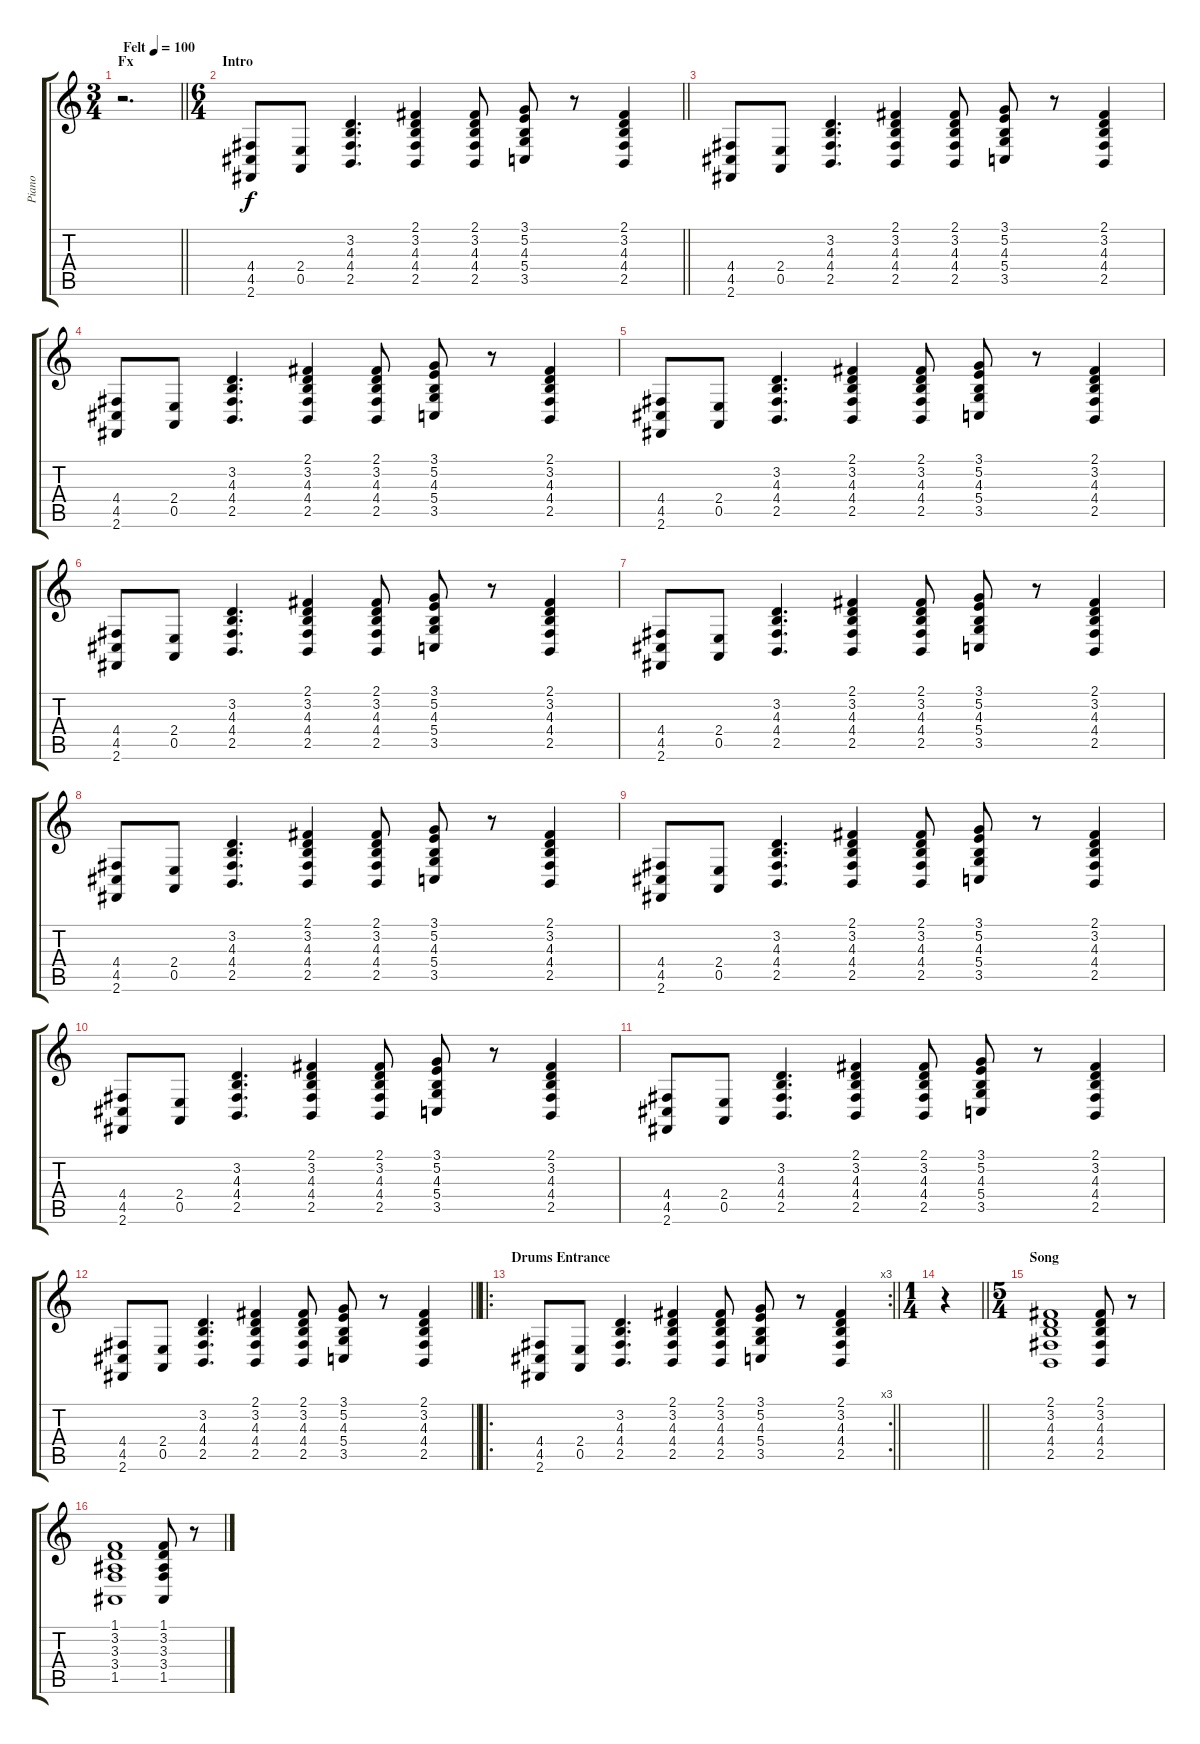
\track ("Piano" "Piano") {instrument electricgrandpiano bank 255}
\staff {score tabs}
\tuning (E4 B3 G3 D3 A2 E2) {hide}
\ts (3 4)
\section ("" "Fx")
\tempo (100 "Felt")
\clef g2
\barLineRight lightlight
\ks c
r.2{d dy f instrument electricgrandpiano} |
\ts (6 4)
\section ("" "Intro")
\barLineRight lightlight
(4.4 4.5 2.6).8 (2.4 0.5).8 (3.2 4.3 4.4 2.5).4{d} (2.1 3.2 4.3 4.4 2.5).4 (2.1 3.2 4.3 4.4 2.5).8 (3.1 5.2 4.3 5.4 3.5).8 r.8 (2.1 3.2 4.3 4.4 2.5).4 |
\section ("" "")
(4.4 4.5 2.6).8 (2.4 0.5).8 (3.2 4.3 4.4 2.5).4{d} (2.1 3.2 4.3 4.4 2.5).4 (2.1 3.2 4.3 4.4 2.5).8 (3.1 5.2 4.3 5.4 3.5).8 r.8 (2.1 3.2 4.3 4.4 2.5).4 |
(4.4 4.5 2.6).8 (2.4 0.5).8 (3.2 4.3 4.4 2.5).4{d} (2.1 3.2 4.3 4.4 2.5).4 (2.1 3.2 4.3 4.4 2.5).8 (3.1 5.2 4.3 5.4 3.5).8 r.8 (2.1 3.2 4.3 4.4 2.5).4 |
(4.4 4.5 2.6).8 (2.4 0.5).8 (3.2 4.3 4.4 2.5).4{d} (2.1 3.2 4.3 4.4 2.5).4 (2.1 3.2 4.3 4.4 2.5).8 (3.1 5.2 4.3 5.4 3.5).8 r.8 (2.1 3.2 4.3 4.4 2.5).4 |
(4.4 4.5 2.6).8 (2.4 0.5).8 (3.2 4.3 4.4 2.5).4{d} (2.1 3.2 4.3 4.4 2.5).4 (2.1 3.2 4.3 4.4 2.5).8 (3.1 5.2 4.3 5.4 3.5).8 r.8 (2.1 3.2 4.3 4.4 2.5).4 |
(4.4 4.5 2.6).8 (2.4 0.5).8 (3.2 4.3 4.4 2.5).4{d} (2.1 3.2 4.3 4.4 2.5).4 (2.1 3.2 4.3 4.4 2.5).8 (3.1 5.2 4.3 5.4 3.5).8 r.8 (2.1 3.2 4.3 4.4 2.5).4 |
(4.4 4.5 2.6).8 (2.4 0.5).8 (3.2 4.3 4.4 2.5).4{d} (2.1 3.2 4.3 4.4 2.5).4 (2.1 3.2 4.3 4.4 2.5).8 (3.1 5.2 4.3 5.4 3.5).8 r.8 (2.1 3.2 4.3 4.4 2.5).4 |
(4.4 4.5 2.6).8 (2.4 0.5).8 (3.2 4.3 4.4 2.5).4{d} (2.1 3.2 4.3 4.4 2.5).4 (2.1 3.2 4.3 4.4 2.5).8 (3.1 5.2 4.3 5.4 3.5).8 r.8 (2.1 3.2 4.3 4.4 2.5).4 |
(4.4 4.5 2.6).8 (2.4 0.5).8 (3.2 4.3 4.4 2.5).4{d} (2.1 3.2 4.3 4.4 2.5).4 (2.1 3.2 4.3 4.4 2.5).8 (3.1 5.2 4.3 5.4 3.5).8 r.8 (2.1 3.2 4.3 4.4 2.5).4 |
(4.4 4.5 2.6).8 (2.4 0.5).8 (3.2 4.3 4.4 2.5).4{d} (2.1 3.2 4.3 4.4 2.5).4 (2.1 3.2 4.3 4.4 2.5).8 (3.1 5.2 4.3 5.4 3.5).8 r.8 (2.1 3.2 4.3 4.4 2.5).4 |
\barLineRight lightlight
(4.4 4.5 2.6).8 (2.4 0.5).8 (3.2 4.3 4.4 2.5).4{d} (2.1 3.2 4.3 4.4 2.5).4 (2.1 3.2 4.3 4.4 2.5).8 (3.1 5.2 4.3 5.4 3.5).8 r.8 (2.1 3.2 4.3 4.4 2.5).4 |
\ro
\rc 3
\section ("" "Drums Entrance")
\barLineRight lightlight
(4.4 4.5 2.6).8 (2.4 0.5).8 (3.2 4.3 4.4 2.5).4{d} (2.1 3.2 4.3 4.4 2.5).4 (2.1 3.2 4.3 4.4 2.5).8 (3.1 5.2 4.3 5.4 3.5).8 r.8 (2.1 3.2 4.3 4.4 2.5).4 |
\ts (1 4)
\barLineRight lightlight
r.4 |
\ts (5 4)
\section ("" "Song")
(2.1 3.2 4.3 4.4 2.5).1 (2.1 3.2 4.3 4.4 2.5).8 r.8 |
(1.1 3.2 3.3 3.4 1.5).1 (1.1 3.2 3.3 3.4 1.5).8 r.8
